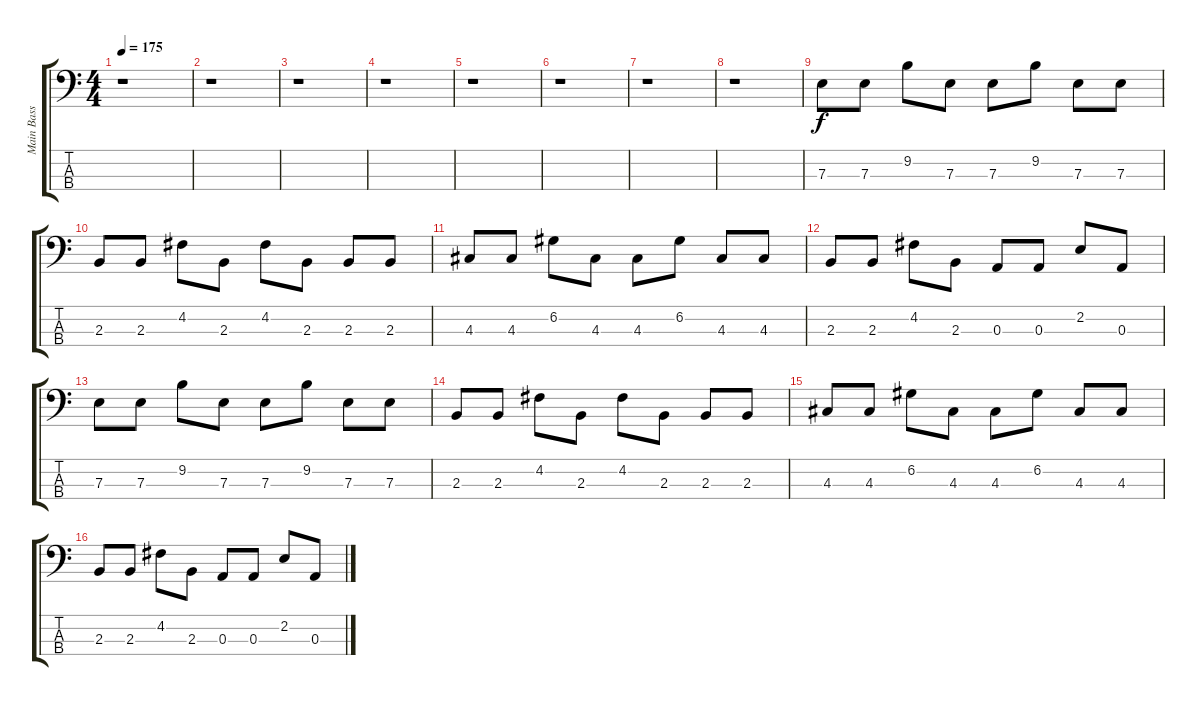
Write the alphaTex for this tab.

\track ("Main Bass" "Main Bass") {instrument electricbassfinger}
\staff {score tabs}
\tuning (G2 D2 A1 E1) {hide}
\ts (4 4)
\tempo 175
\clef f4
\ks c
r.1{dy f} |
r.1 |
r.1 |
r.1 |
r.1 |
r.1 |
r.1 |
r.1 |
7.3.8 7.3.8 9.2.8 7.3.8 7.3.8 9.2.8 7.3.8 7.3.8 |
2.3.8 2.3.8 4.2.8 2.3.8 4.2.8 2.3.8 2.3.8 2.3.8 |
4.3.8 4.3.8 6.2.8 4.3.8 4.3.8 6.2.8 4.3.8 4.3.8 |
2.3.8 2.3.8 4.2.8 2.3.8 0.3.8 0.3.8 2.2.8 0.3.8 |
7.3.8 7.3.8 9.2.8 7.3.8 7.3.8 9.2.8 7.3.8 7.3.8 |
2.3.8 2.3.8 4.2.8 2.3.8 4.2.8 2.3.8 2.3.8 2.3.8 |
4.3.8 4.3.8 6.2.8 4.3.8 4.3.8 6.2.8 4.3.8 4.3.8 |
2.3.8 2.3.8 4.2.8 2.3.8 0.3.8 0.3.8 2.2.8 0.3.8
